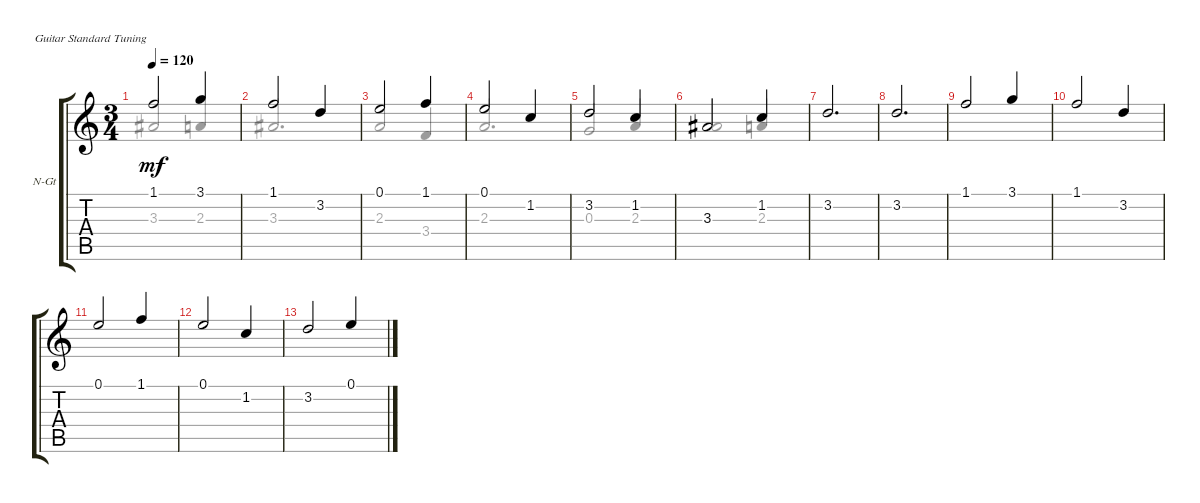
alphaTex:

\defaultSystemsLayout 4
\bracketExtendMode groupsimilarinstruments
\firstSystemTrackNameOrientation horizontal
\otherSystemsTrackNameOrientation horizontal
\track ("Nylon Guitar" "N-Gt") {instrument acousticguitarnylon}
\staff {score tabs}
\tuning (E4 B3 G3 D3 A2 E2)
\voice
\ts (3 4)
\tempo 120
\clef g2
\ks c
1.1.2{dy mf} 3.1.4 |
1.1.2 3.2.4 |
0.1.2 1.1.4 |
0.1.2 1.2.4 |
3.2.2 1.2.4 |
3.3.2 1.2.4 |
3.2.2{d beam invert} |
3.2.2{d beam invert} |
1.1.2{beam invert} 3.1.4{beam invert} |
1.1.2{beam invert} 3.2.4{beam invert} |
0.1.2{beam invert} 1.1.4{beam invert} |
0.1.2{beam invert} 1.2.4{beam invert} |
3.2.2{beam invert} 0.1.4{beam invert} |
\voice
\clef g2
\ottava regular
\simile none
\ks c
|
|
|
|
|
|
|
|
|
|
|
|
|
\voice
\clef g2
\ottava regular
\simile none
\ks c
3.3.2{dy mf beam invert} 2.3.4{beam invert} |
3.3.2{d beam invert} |
2.3.2{beam invert} 3.4.4{beam invert} |
2.3.2{d beam invert} |
0.3.2{beam invert} 2.3.4{beam invert} |
3.3.2{beam invert} 2.3.4{beam invert} |
|
|
|
|
|
|
|
